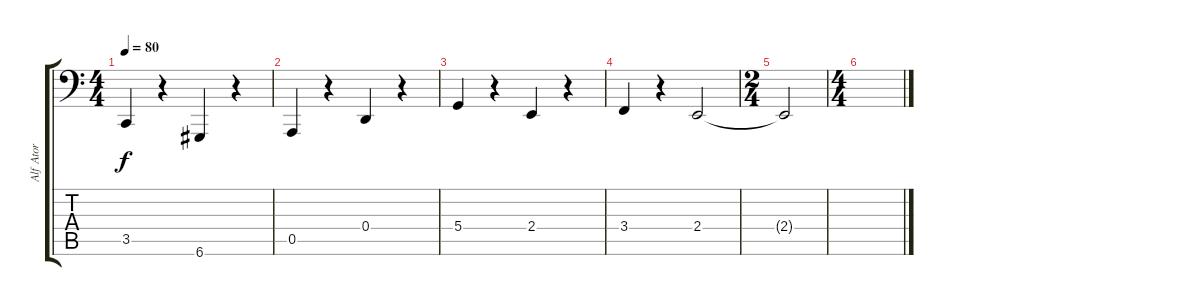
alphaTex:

\track ("Alf Ator" "Alf Ator") {instrument stringensemble1}
\staff {score tabs}
\tuning (E3 B2 G2 D2 A1 D1) {hide}
\ts (4 4)
\tempo 80
\clef f4
\ks c
3.5.4{dy f} r.4 6.6.4 r.4 |
0.5.4 r.4 0.4.4 r.4 |
5.4.4 r.4 2.4.4 r.4 |
3.4.4 r.4 2.4.2 |
\ts (2 4)
2.4{t}.2 |
\ts (4 4)
